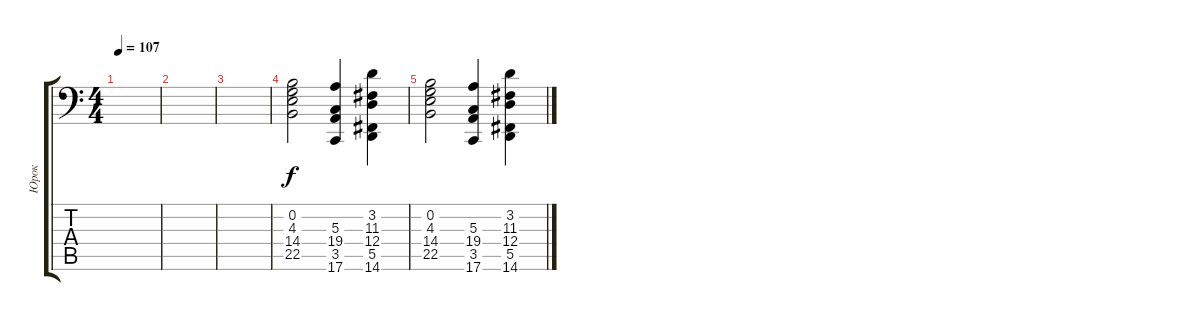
\track ("Юрок" "Юрок") {instrument choiraahs}
\staff {score tabs}
\tuning (E4 B3 G2 D2 A1 E1) {hide}
\ts (4 4)
\tempo 107
\clef f4
\ks c
|
|
|
(0.2 4.3 14.4 22.5).2 (5.3 19.4 3.5 17.6).4 (3.2 11.3 12.4 5.5 14.6).4 |
(0.2 4.3 14.4 22.5).2 (5.3 19.4 3.5 17.6).4 (3.2 11.3 12.4 5.5 14.6).4
